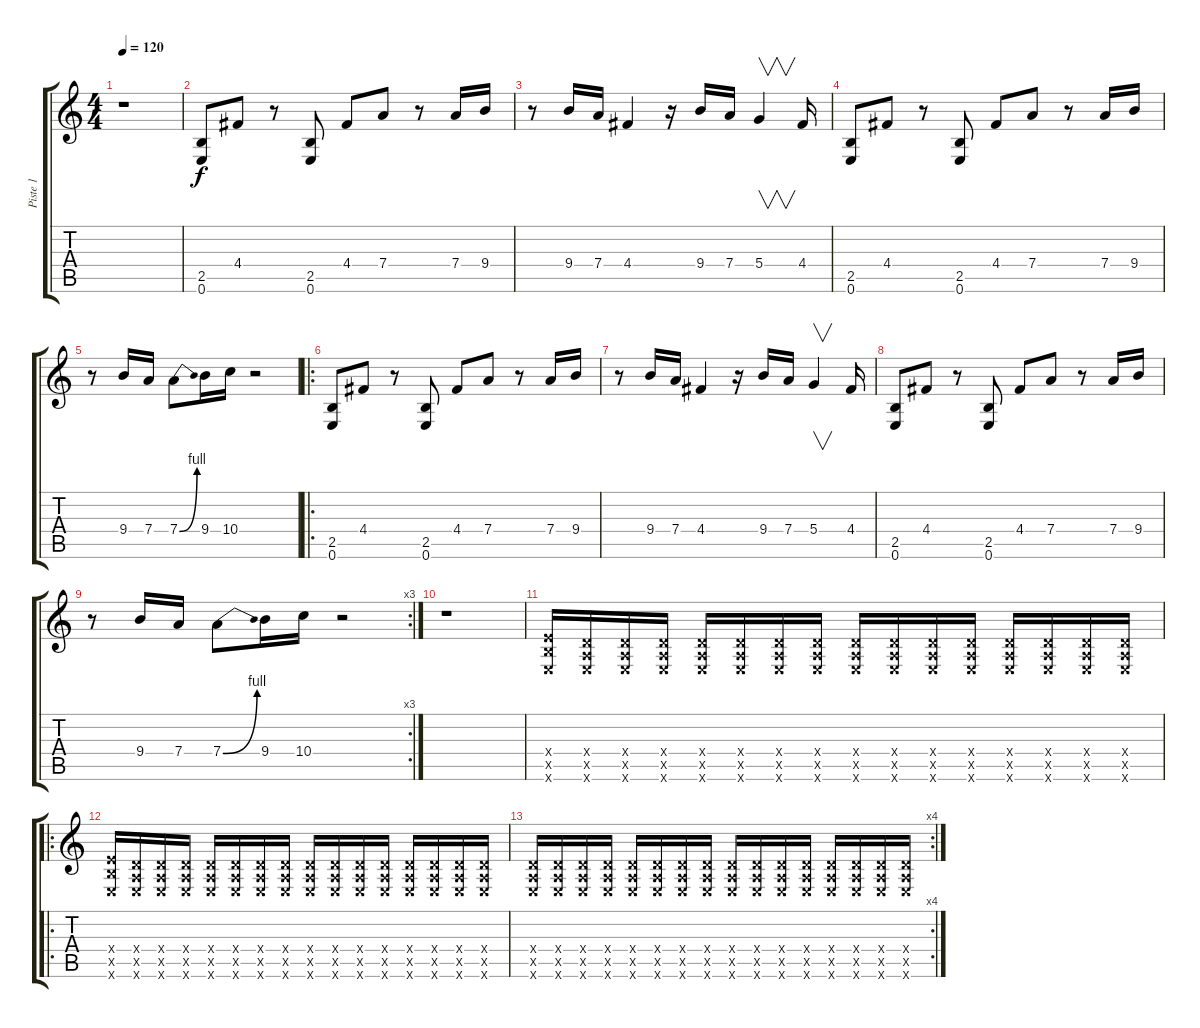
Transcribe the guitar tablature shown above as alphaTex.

\track ("Piste 1" "Piste 1") {instrument distortionguitar}
\staff {score tabs}
\tuning (E4 B3 G3 D3 A2 E2) {hide}
\ts (4 4)
\tempo 120
\clef g2
\ks c
r.1{dy f instrument distortionguitar} |
(2.5 0.6).8 4.4.8 r.8 (2.5 0.6).8 4.4.8 7.4.8 r.8 7.4.16 9.4.16 |
r.8 9.4.16 7.4.16 4.4.4 r.16 9.4.16 7.4.16 5.4.4{v} 4.4.16 |
(2.5 0.6).8 4.4.8 r.8 (2.5 0.6).8 4.4.8 7.4.8 r.8 7.4.16 9.4.16 |
r.8 9.4.16 7.4.16 7.4{be (bend 0 0 60 4)}.8 9.4.16 10.4.16 r.2 |
\ro
(2.5 0.6).8 4.4.8 r.8 (2.5 0.6).8 4.4.8 7.4.8 r.8 7.4.16 9.4.16 |
r.8 9.4.16 7.4.16 4.4.4 r.16 9.4.16 7.4.16 5.4.4{v} 4.4.16 |
(2.5 0.6).8 4.4.8 r.8 (2.5 0.6).8 4.4.8 7.4.8 r.8 7.4.16 9.4.16 |
\rc 3
r.8 9.4.16 7.4.16 7.4{be (bend 0 0 60 4)}.8 9.4.16 10.4.16 r.2 |
r.1 |
(2.4{x} 2.5{x} 0.6{x}).16 (0.4{x} 0.5{x} 0.6{x}).16 (0.4{x} 0.5{x} 0.6{x}).16 (0.4{x} 0.5{x} 0.6{x}).16 (0.4{x} 0.5{x} 0.6{x}).16 (0.4{x} 0.5{x} 0.6{x}).16 (0.4{x} 0.5{x} 0.6{x}).16 (0.4{x} 0.5{x} 0.6{x}).16 (0.4{x} 0.5{x} 0.6{x}).16 (0.4{x} 0.5{x} 0.6{x}).16 (0.4{x} 0.5{x} 0.6{x}).16 (0.4{x} 0.5{x} 0.6{x}).16 (0.4{x} 0.5{x} 0.6{x}).16 (0.4{x} 0.5{x} 0.6{x}).16 (0.4{x} 0.5{x} 0.6{x}).16 (0.4{x} 0.5{x} 0.6{x}).16 |
\ro
(2.4{x} 2.5{x} 0.6{x}).16 (0.4{x} 0.5{x} 0.6{x}).16 (0.4{x} 0.5{x} 0.6{x}).16 (0.4{x} 0.5{x} 0.6{x}).16 (0.4{x} 0.5{x} 0.6{x}).16 (0.4{x} 0.5{x} 0.6{x}).16 (0.4{x} 0.5{x} 0.6{x}).16 (0.4{x} 0.5{x} 0.6{x}).16 (0.4{x} 0.5{x} 0.6{x}).16 (0.4{x} 0.5{x} 0.6{x}).16 (0.4{x} 0.5{x} 0.6{x}).16 (0.4{x} 0.5{x} 0.6{x}).16 (0.4{x} 0.5{x} 0.6{x}).16 (0.4{x} 0.5{x} 0.6{x}).16 (0.4{x} 0.5{x} 0.6{x}).16 (0.4{x} 0.5{x} 0.6{x}).16 |
\rc 4
(0.4{x} 0.5{x} 0.6{x}).16 (0.4{x} 0.5{x} 0.6{x}).16 (0.4{x} 0.5{x} 0.6{x}).16 (0.4{x} 0.5{x} 0.6{x}).16 (0.4{x} 0.5{x} 0.6{x}).16 (0.4{x} 0.5{x} 0.6{x}).16 (0.4{x} 0.5{x} 0.6{x}).16 (0.4{x} 0.5{x} 0.6{x}).16 (0.4{x} 0.5{x} 0.6{x}).16 (0.4{x} 0.5{x} 0.6{x}).16 (0.4{x} 0.5{x} 0.6{x}).16 (0.4{x} 0.5{x} 0.6{x}).16 (0.4{x} 0.5{x} 0.6{x}).16 (0.4{x} 0.5{x} 0.6{x}).16 (0.4{x} 0.5{x} 0.6{x}).16 (0.4{x} 0.5{x} 0.6{x}).16
